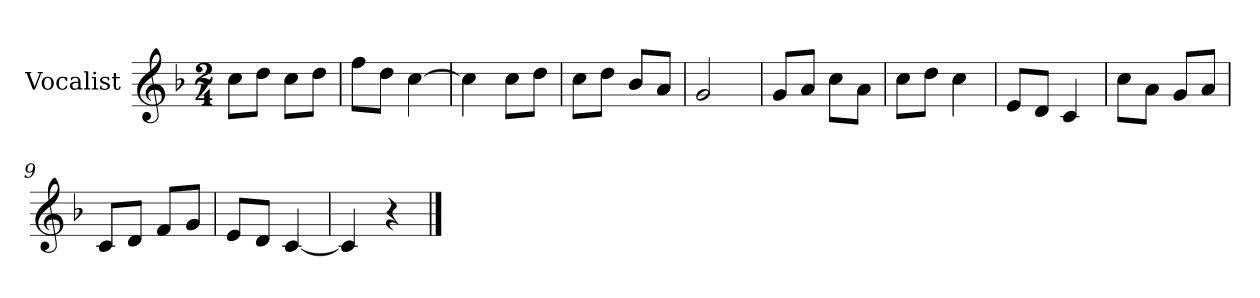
**kern
*part1
*staff1
*I"Vocalist
*k[b-]
*F:
*M2/4
=
8ccL
8ddJ
8ccL
8ddJ
=1
8ffL
8ddJ
[4cc
=2
4cc]
8ccL
8ddJ
=3
8ccL
8ddJ
8b-L
8aJ
=4
2g
=5
8gL
8aJ
8ccL
8aJ
=6
8ccL
8ddJ
4cc
=7
8eL
8dJ
4c
=8
8ccL
8aJ
8gL
8aJ
=9
8cL
8dJ
8fL
8gJ
=10
8eL
8dJ
[4c
=11
4c]
4r
==
*-
